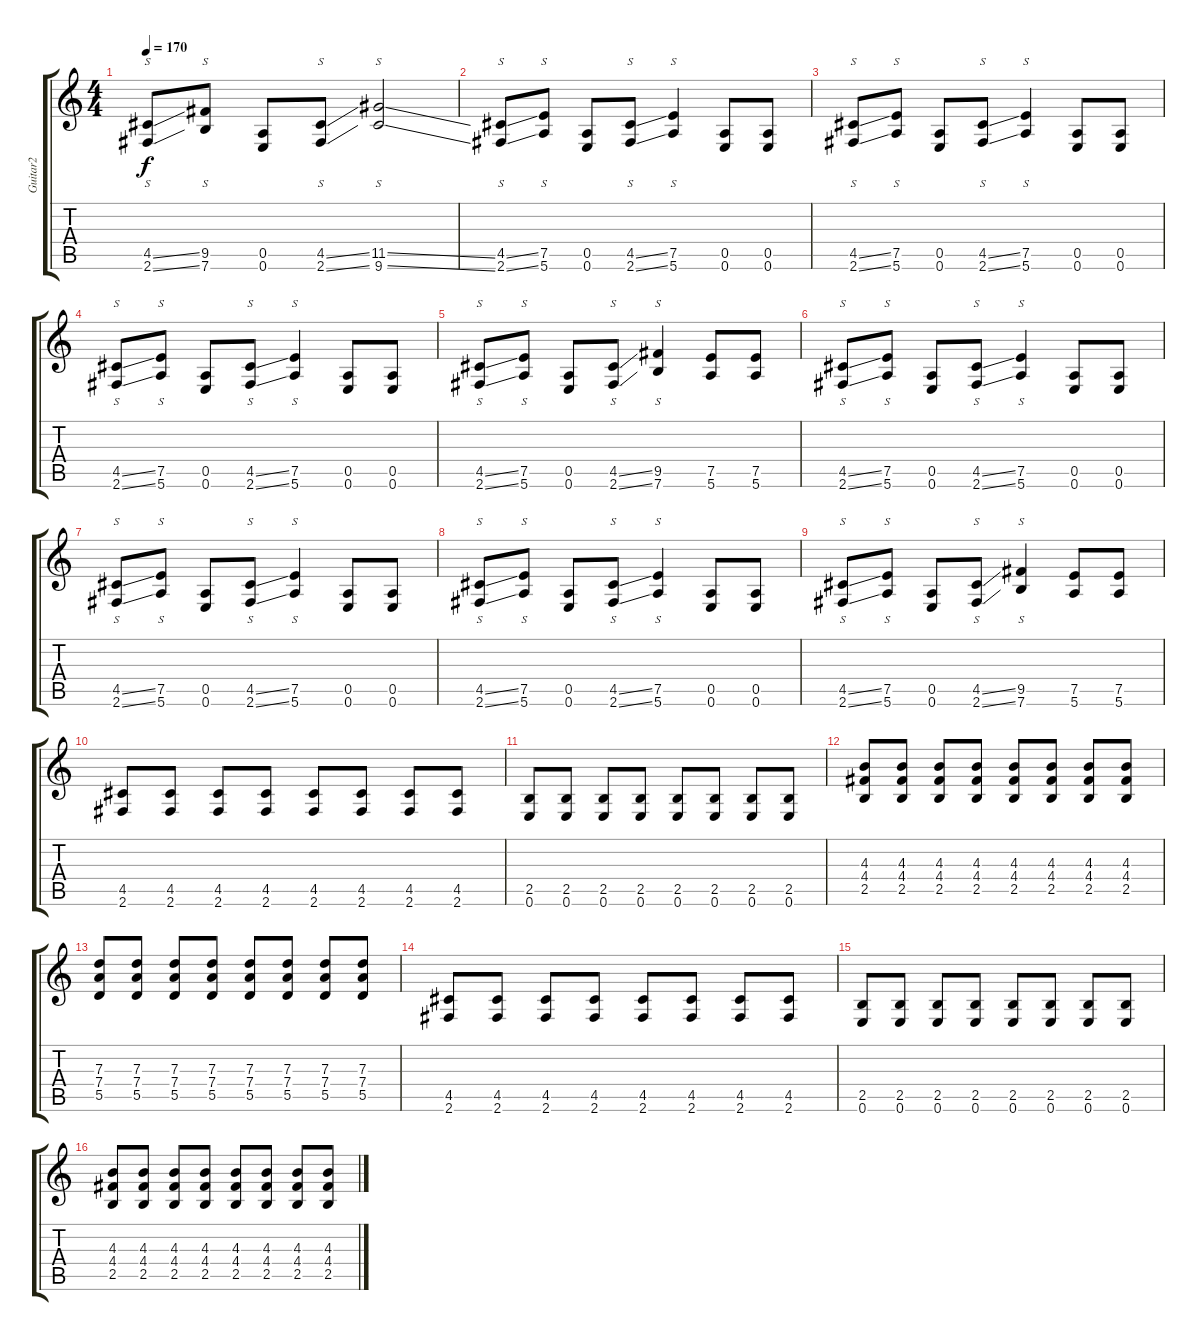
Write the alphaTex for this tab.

\track ("Guitar2" "Guitar2") {instrument distortionguitar}
\staff {score tabs}
\tuning (E4 B3 G3 D3 A2 E2) {hide}
\ts (4 4)
\tempo 170
\clef g2
\ks c
(4.5{ss} 2.6{ss}).8{s dy f} (9.5 7.6).8{s} (0.5 0.6).8 (4.5{ss} 2.6{ss}).8{s} (11.5{ss} 9.6{ss}).2{s} |
(4.5{ss} 2.6{ss}).8{s} (7.5 5.6).8{s} (0.5 0.6).8 (4.5{ss} 2.6{ss}).8{s} (7.5 5.6).4{s} (0.5 0.6).8 (0.5 0.6).8 |
(4.5{ss} 2.6{ss}).8{s} (7.5 5.6).8{s} (0.5 0.6).8 (4.5{ss} 2.6{ss}).8{s} (7.5 5.6).4{s} (0.5 0.6).8 (0.5 0.6).8 |
(4.5{ss} 2.6{ss}).8{s} (7.5 5.6).8{s} (0.5 0.6).8 (4.5{ss} 2.6{ss}).8{s} (7.5 5.6).4{s} (0.5 0.6).8 (0.5 0.6).8 |
(4.5{ss} 2.6{ss}).8{s} (7.5 5.6).8{s} (0.5 0.6).8 (4.5{ss} 2.6{ss}).8{s} (9.5 7.6).4{s} (7.5 5.6).8 (7.5 5.6).8 |
(4.5{ss} 2.6{ss}).8{s} (7.5 5.6).8{s} (0.5 0.6).8 (4.5{ss} 2.6{ss}).8{s} (7.5 5.6).4{s} (0.5 0.6).8 (0.5 0.6).8 |
(4.5{ss} 2.6{ss}).8{s} (7.5 5.6).8{s} (0.5 0.6).8 (4.5{ss} 2.6{ss}).8{s} (7.5 5.6).4{s} (0.5 0.6).8 (0.5 0.6).8 |
(4.5{ss} 2.6{ss}).8{s} (7.5 5.6).8{s} (0.5 0.6).8 (4.5{ss} 2.6{ss}).8{s} (7.5 5.6).4{s} (0.5 0.6).8 (0.5 0.6).8 |
(4.5{ss} 2.6{ss}).8{s} (7.5 5.6).8{s} (0.5 0.6).8 (4.5{ss} 2.6{ss}).8{s} (9.5 7.6).4{s} (7.5 5.6).8 (7.5 5.6).8 |
(4.5 2.6).8 (4.5 2.6).8 (4.5 2.6).8 (4.5 2.6).8 (4.5 2.6).8 (4.5 2.6).8 (4.5 2.6).8 (4.5 2.6).8 |
(2.5 0.6).8 (2.5 0.6).8 (2.5 0.6).8 (2.5 0.6).8 (2.5 0.6).8 (2.5 0.6).8 (2.5 0.6).8 (2.5 0.6).8 |
(4.3 4.4 2.5).8 (4.3 4.4 2.5).8 (4.3 4.4 2.5).8 (4.3 4.4 2.5).8 (4.3 4.4 2.5).8 (4.3 4.4 2.5).8 (4.3 4.4 2.5).8 (4.3 4.4 2.5).8 |
(7.3 7.4 5.5).8 (7.3 7.4 5.5).8 (7.3 7.4 5.5).8 (7.3 7.4 5.5).8 (7.3 7.4 5.5).8 (7.3 7.4 5.5).8 (7.3 7.4 5.5).8 (7.3 7.4 5.5).8 |
(4.5 2.6).8 (4.5 2.6).8 (4.5 2.6).8 (4.5 2.6).8 (4.5 2.6).8 (4.5 2.6).8 (4.5 2.6).8 (4.5 2.6).8 |
(2.5 0.6).8 (2.5 0.6).8 (2.5 0.6).8 (2.5 0.6).8 (2.5 0.6).8 (2.5 0.6).8 (2.5 0.6).8 (2.5 0.6).8 |
(4.3 4.4 2.5).8 (4.3 4.4 2.5).8 (4.3 4.4 2.5).8 (4.3 4.4 2.5).8 (4.3 4.4 2.5).8 (4.3 4.4 2.5).8 (4.3 4.4 2.5).8 (4.3 4.4 2.5).8
